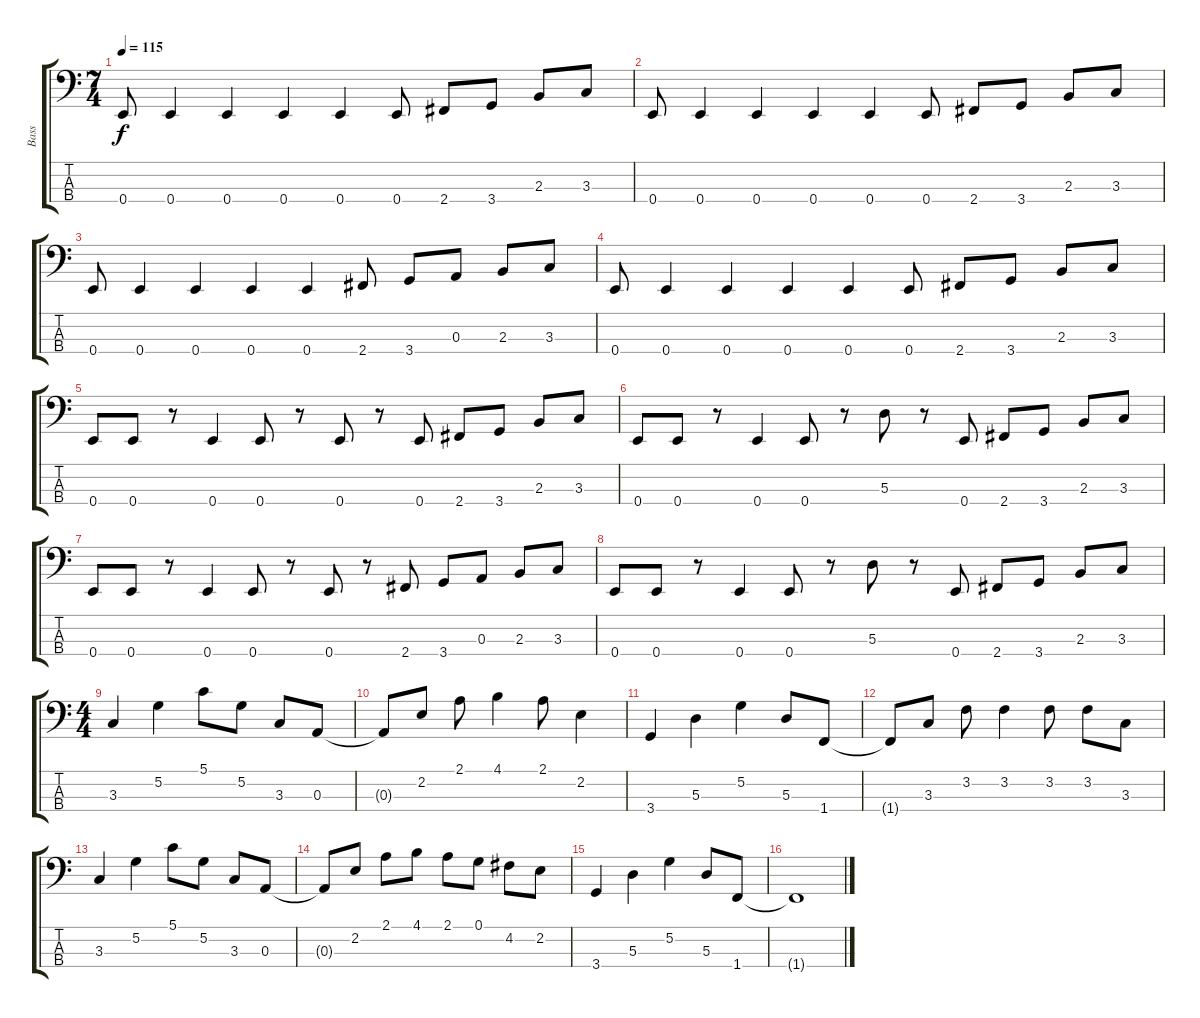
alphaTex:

\track ("Bass" "Bass") {instrument electricbassfinger}
\staff {score tabs}
\tuning (G2 D2 A1 E1) {hide}
\ts (7 4)
\tempo 115
\clef f4
\ks c
0.4.8{dy f} 0.4.4 0.4.4 0.4.4 0.4.4 0.4.8 2.4.8 3.4.8 2.3.8 3.3.8 |
0.4.8 0.4.4 0.4.4 0.4.4 0.4.4 0.4.8 2.4.8 3.4.8 2.3.8 3.3.8 |
0.4.8 0.4.4 0.4.4 0.4.4 0.4.4 2.4.8 3.4.8 0.3.8 2.3.8 3.3.8 |
0.4.8 0.4.4 0.4.4 0.4.4 0.4.4 0.4.8 2.4.8 3.4.8 2.3.8 3.3.8 |
0.4.8 0.4.8 r.8 0.4.4 0.4.8 r.8 0.4.8 r.8 0.4.8 2.4.8 3.4.8 2.3.8 3.3.8 |
0.4.8 0.4.8 r.8 0.4.4 0.4.8 r.8 5.3.8 r.8 0.4.8 2.4.8 3.4.8 2.3.8 3.3.8 |
0.4.8 0.4.8 r.8 0.4.4 0.4.8 r.8 0.4.8 r.8 2.4.8 3.4.8 0.3.8 2.3.8 3.3.8 |
0.4.8 0.4.8 r.8 0.4.4 0.4.8 r.8 5.3.8 r.8 0.4.8 2.4.8 3.4.8 2.3.8 3.3.8 |
\ts (4 4)
3.3.4 5.2.4 5.1.8 5.2.8 3.3.8 0.3.8 |
0.3{t}.8 2.2.8 2.1.8 4.1.4 2.1.8 2.2.4 |
3.4.4 5.3.4 5.2.4 5.3.8 1.4.8 |
1.4{t}.8 3.3.8 3.2.8 3.2.4 3.2.8 3.2.8 3.3.8 |
3.3.4 5.2.4 5.1.8 5.2.8 3.3.8 0.3.8 |
0.3{t}.8 2.2.8 2.1.8 4.1.8 2.1.8 0.1.8 4.2.8 2.2.8 |
3.4.4 5.3.4 5.2.4 5.3.8 1.4.8 |
1.4{t}.1
